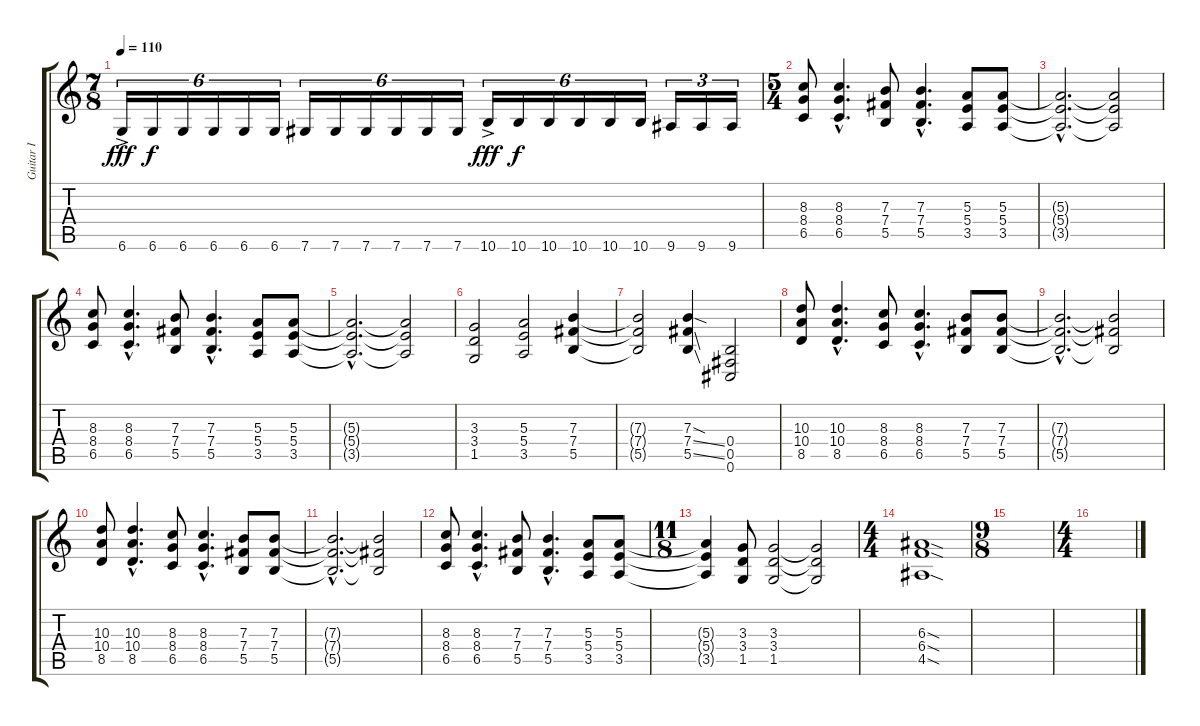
\track ("Guitar I" "Guitar I") {instrument distortionguitar}
\staff {score tabs}
\tuning (C4 Ab3 E3 B2 Gb2 Db2) {hide}
\ts (7 8)
\tempo 110
\clef g2
\ks c
6.6{ac}.16{tu (6 4) dy fff} 6.6.16{tu (6 4) dy f} 6.6.16{tu (6 4)} 6.6.16{tu (6 4)} 6.6.16{tu (6 4)} 6.6.16{tu (6 4)} 7.6.16{tu (6 4)} 7.6.16{tu (6 4)} 7.6.16{tu (6 4)} 7.6.16{tu (6 4)} 7.6.16{tu (6 4)} 7.6.16{tu (6 4)} 10.6{ac}.16{tu (6 4) dy fff} 10.6.16{tu (6 4) dy f} 10.6.16{tu (6 4)} 10.6.16{tu (6 4)} 10.6.16{tu (6 4)} 10.6.16{tu (6 4)} 9.6.16{tu (3 2)} 9.6.16{tu (3 2)} 9.6.16{tu (3 2)} |
\ts (5 4)
(8.3 8.4 6.5).8 (8.3{hac} 8.4{hac} 6.5{hac}).4{d} (7.3 7.4 5.5).8 (7.3{hac} 7.4{hac} 5.5{hac}).4{d} (5.3 5.4 3.5).8 (5.3 5.4 3.5).8 |
(5.3{hac t} 5.4{hac t} 3.5{hac t}).2{d} (5.3{t} 5.4{t} 3.5{t}).2 |
(8.3 8.4 6.5).8 (8.3{hac} 8.4{hac} 6.5{hac}).4{d} (7.3 7.4 5.5).8 (7.3{hac} 7.4{hac} 5.5{hac}).4{d} (5.3 5.4 3.5).8 (5.3 5.4 3.5).8 |
(5.3{hac t} 5.4{hac t} 3.5{hac t}).2{d} (5.3{t} 5.4{t} 3.5{t}).2 |
(3.3 3.4 1.5).2 (5.3 5.4 3.5).2 (7.3 7.4 5.5).4 |
(7.3{t} 7.4{t} 5.5{t}).2 (7.3{sod} 7.4{ss} 5.5{ss}).4 (0.4 0.5 0.6).2 |
(10.3 10.4 8.5).8 (10.3{hac} 10.4{hac} 8.5{hac}).4{d} (8.3 8.4 6.5).8 (8.3{hac} 8.4{hac} 6.5{hac}).4{d} (7.3 7.4 5.5).8 (7.3 7.4 5.5).8 |
(7.3{hac t} 7.4{hac t} 5.5{hac t}).2{d} (7.3{t} 7.4{t} 5.5{t}).2 |
(10.3 10.4 8.5).8 (10.3{hac} 10.4{hac} 8.5{hac}).4{d} (8.3 8.4 6.5).8 (8.3{hac} 8.4{hac} 6.5{hac}).4{d} (7.3 7.4 5.5).8 (7.3 7.4 5.5).8 |
(7.3{hac t} 7.4{hac t} 5.5{hac t}).2{d} (7.3{t} 7.4{t} 5.5{t}).2 |
(8.3 8.4 6.5).8 (8.3{hac} 8.4{hac} 6.5{hac}).4{d} (7.3 7.4 5.5).8 (7.3{hac} 7.4{hac} 5.5{hac}).4{d} (5.3 5.4 3.5).8 (5.3 5.4 3.5).8 |
\ts (11 8)
(5.3{t} 5.4{t} 3.5{t}).4 (3.3 3.4 1.5).8 (3.3 3.4 1.5).2 (3.3{t} 3.4{t} 1.5{t}).2 |
\ts (4 4)
(6.3{sod} 6.4{sod} 4.5{sod}).1 |
\ts (9 8)
|
\ts (4 4)
